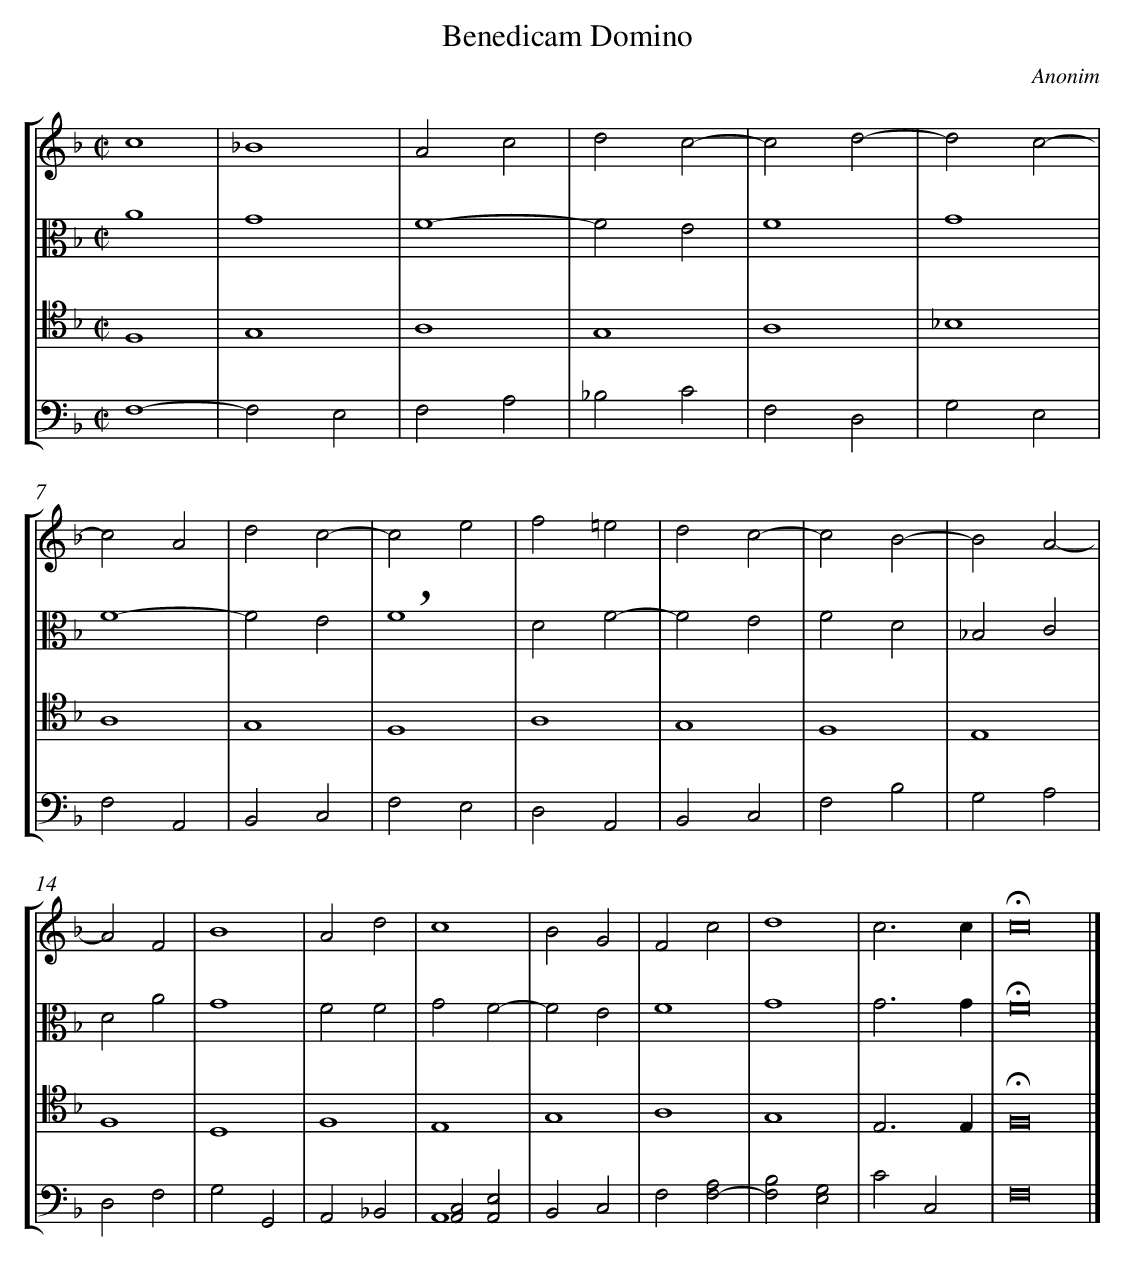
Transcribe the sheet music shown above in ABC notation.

X:1
T: Benedicam Domino
C: Anonim
L: 1/4
M: C|
%%staves [1 2 3 4]
V: 1
V: 2 clef=alto
V: 3 clef=tenor
V: 4 clef=bass
K: F
[V:1] c4 |
[V:2] A4 |
[V:3] F,4 |
[V:4] F,4- |
[V:1] _B4 |
[V:2] G4 |
[V:3] G,4 |
[V:4] F,2E,2 |
[V:1] A2c2 |
[V:2] F4- |
[V:3] A,4 |
[V:4] F,2A,2 |
[V:1] d2c2- |
[V:2] F2E2 |
[V:3] G,4 |
[V:4] _B,2C2 |
[V:1] c2d2- |
[V:2] F4 |
[V:3] A,4 |
[V:4] F,2D,2 |
[V:1] d2c2- |
[V:2] G4 |
[V:3] _B,4 |
[V:4] G,2E,2 |
[V:1] c2A2 |
[V:2] F4- |
[V:3] A,4 |
[V:4] F,2A,,2 |
[V:1] d2c2- |
[V:2] F2E2 |
[V:3] G,4 |
[V:4] B,,2C,2 |
[V:1] c2e2 |
[V:2] !breath!F4 |
[V:3] F,4 |
[V:4] F,2E,2 |
[V:1] f2=e2 |
[V:2] D2F2- |
[V:3] A,4 |
[V:4] D,2A,,2 |
[V:1] d2c2- |
[V:2] F2E2 |
[V:3] G,4 |
[V:4] B,,2C,2 |
[V:1] c2B2- |
[V:2] F2D2 |
[V:3] F,4 |
[V:4] F,2B,2 |
[V:1] B2A2- |
[V:2] _B,2C2 |
[V:3] E,4 |
[V:4] G,2A,2 |
[V:1] A2F2 |
[V:2] D2A2 |
[V:3] F,4 |
[V:4] D,2F,2 |
[V:1] B4 |
[V:2] G4 |
[V:3] D,4 |
[V:4] G,2G,,2 |
[V:1] A2d2 |
[V:2] F2F2 |
[V:3] F,4 |
[V:4] A,,2_B,,2 |
[V:1] c4 |
[V:2] G2F2- |
[V:3] E,4 |
[V:4] [C,2A,,2][E,2A,,2] & A,,4 |
[V:1] B2G2 |
[V:2] F2E2 |
[V:3] G,4 |
[V:4] B,,2C,2 |
[V:1] F2c2 |
[V:2] F4 |
[V:3] A,4 |
[V:4] F,2[A,2F,2-] |
[V:1] d4 |
[V:2] G4 |
[V:3] G,4 |
[V:4] [B,2F,2][G,2E,2] |
[V:1] c3c |
[V:2] G3G |
[V:3] E,3E, |
[V:4] C2C,2 |
[V:1] !fermata!c8 |]
[V:2] !fermata!F8 |]
[V:3] !fermata!F,8 |]
[V:4] F,8 |]
